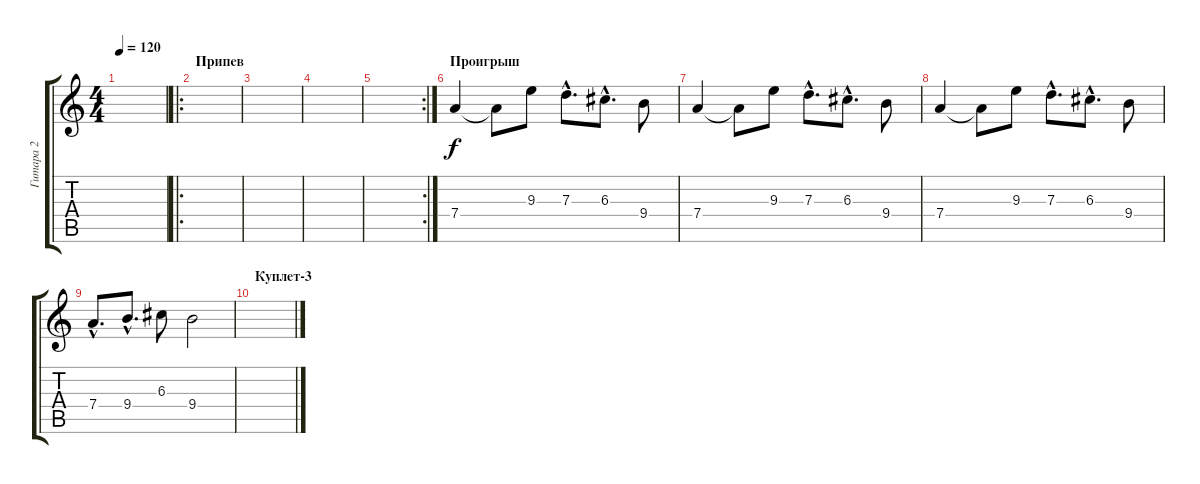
\track ("Гитара 2" "Гитара 2") {instrument electricguitarclean}
\staff {score tabs}
\tuning (E4 B3 G3 D3 A2 E2) {hide}
\ts (4 4)
\tempo 120
\clef g2
\ks c
|
\ro
\section ("" "Припев")
|
|
|
\rc 2
|
\section ("" "Проигрыш")
7.4.4 7.4{t}.8 9.3.8 7.3{hac}.8{d} 6.3{hac}.8{d} 9.4.8 |
7.4.4 7.4{t}.8 9.3.8 7.3{hac}.8{d} 6.3{hac}.8{d} 9.4.8 |
7.4.4 7.4{t}.8 9.3.8 7.3{hac}.8{d} 6.3{hac}.8{d} 9.4.8 |
7.4{hac}.8{d} 9.4{hac}.8{d} 6.3.8 9.4.2 |
\section ("" "Куплет-3")
